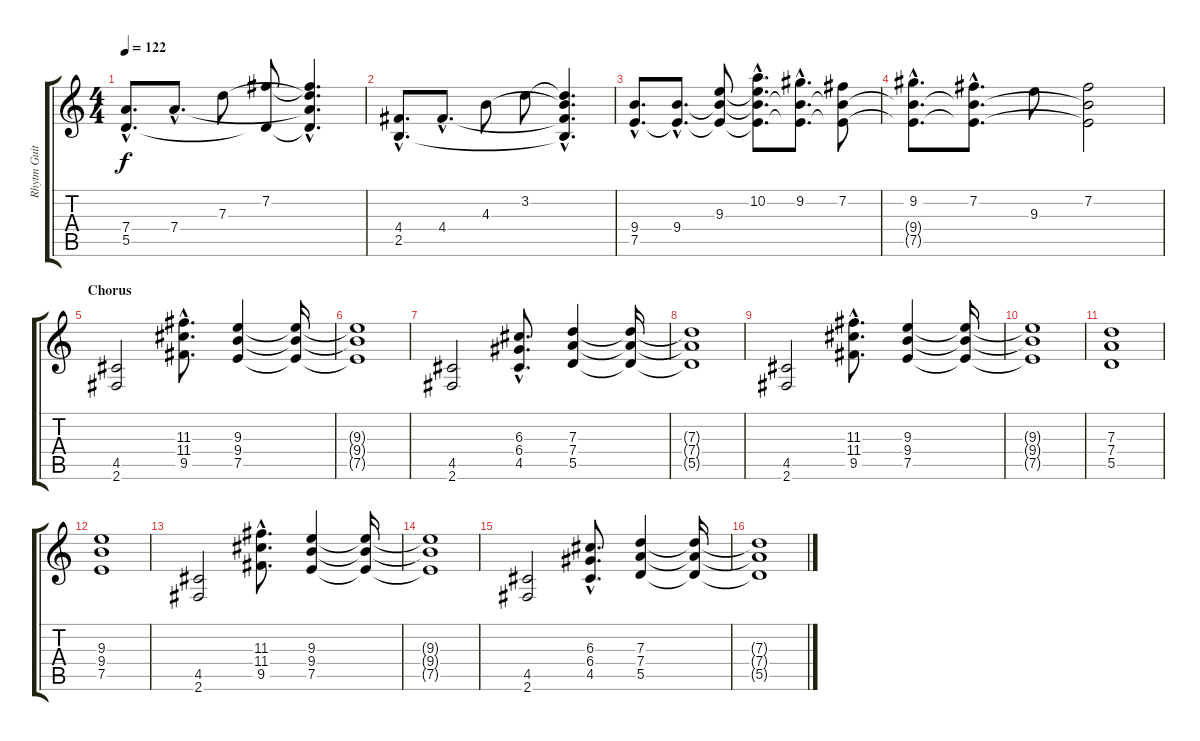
\track ("Rhytm Guitar" "Rhytm Guit") {instrument distortionguitar}
\staff {score tabs}
\tuning (E4 B3 G3 D3 A2 E2) {hide}
\ts (4 4)
\tempo 122
\clef g2
\ks c
(7.4{hac} 5.5{hac}).8{d dy f} 7.4{hac}.8{d} 7.3.8 (7.2 5.5{t}).8 (7.2{hac t} 7.3{hac t} 7.4{hac t} 5.5{hac t}).4{d} |
(4.4{hac} 2.5{hac}).8{d} 4.4{hac}.8{d} 4.3.8 3.2.8 (3.2{hac t} 4.3{hac t} 4.4{hac t} 2.5{hac t}).4{d} |
(9.4{hac} 7.5{hac}).8{d} (9.4{hac} 7.5{hac t}).8{d} (9.3 9.4{t} 7.5{t}).8 (10.2{hac} 9.3{hac t} 9.4{hac t} 7.5{hac t}).8{d} (9.2{hac} 9.4{hac t} 7.5{hac t}).8{d} (7.2 9.4{t} 7.5{t}).8 |
(9.2{hac} 9.4{hac t} 7.5{hac t}).8{d} (7.2{hac} 9.4{hac t} 7.5{hac t}).8{d} 9.3.8 (7.2 9.4{t} 7.5{t}).2 |
\section ("" "Chorus")
(4.5 2.6).2{volume 14} (11.3{hac} 11.4{hac} 9.5{hac}).8{d} (9.3 9.4 7.5).4 (9.3{t} 9.4{t} 7.5{t}).16 |
(9.3{t} 9.4{t} 7.5{t}).1 |
(4.5 2.6).2 (6.3{hac} 6.4{hac} 4.5{hac}).8{d} (7.3 7.4 5.5).4 (7.3{t} 7.4{t} 5.5{t}).16 |
(7.3{t} 7.4{t} 5.5{t}).1 |
(4.5 2.6).2 (11.3{hac} 11.4{hac} 9.5{hac}).8{d} (9.3 9.4 7.5).4 (9.3{t} 9.4{t} 7.5{t}).16 |
(9.3{t} 9.4{t} 7.5{t}).1 |
(7.3 7.4 5.5).1 |
(9.3 9.4 7.5).1 |
(4.5 2.6).2 (11.3{hac} 11.4{hac} 9.5{hac}).8{d} (9.3 9.4 7.5).4 (9.3{t} 9.4{t} 7.5{t}).16 |
(9.3{t} 9.4{t} 7.5{t}).1 |
(4.5 2.6).2 (6.3{hac} 6.4{hac} 4.5{hac}).8{d} (7.3 7.4 5.5).4 (7.3{t} 7.4{t} 5.5{t}).16 |
(7.3{t} 7.4{t} 5.5{t}).1
